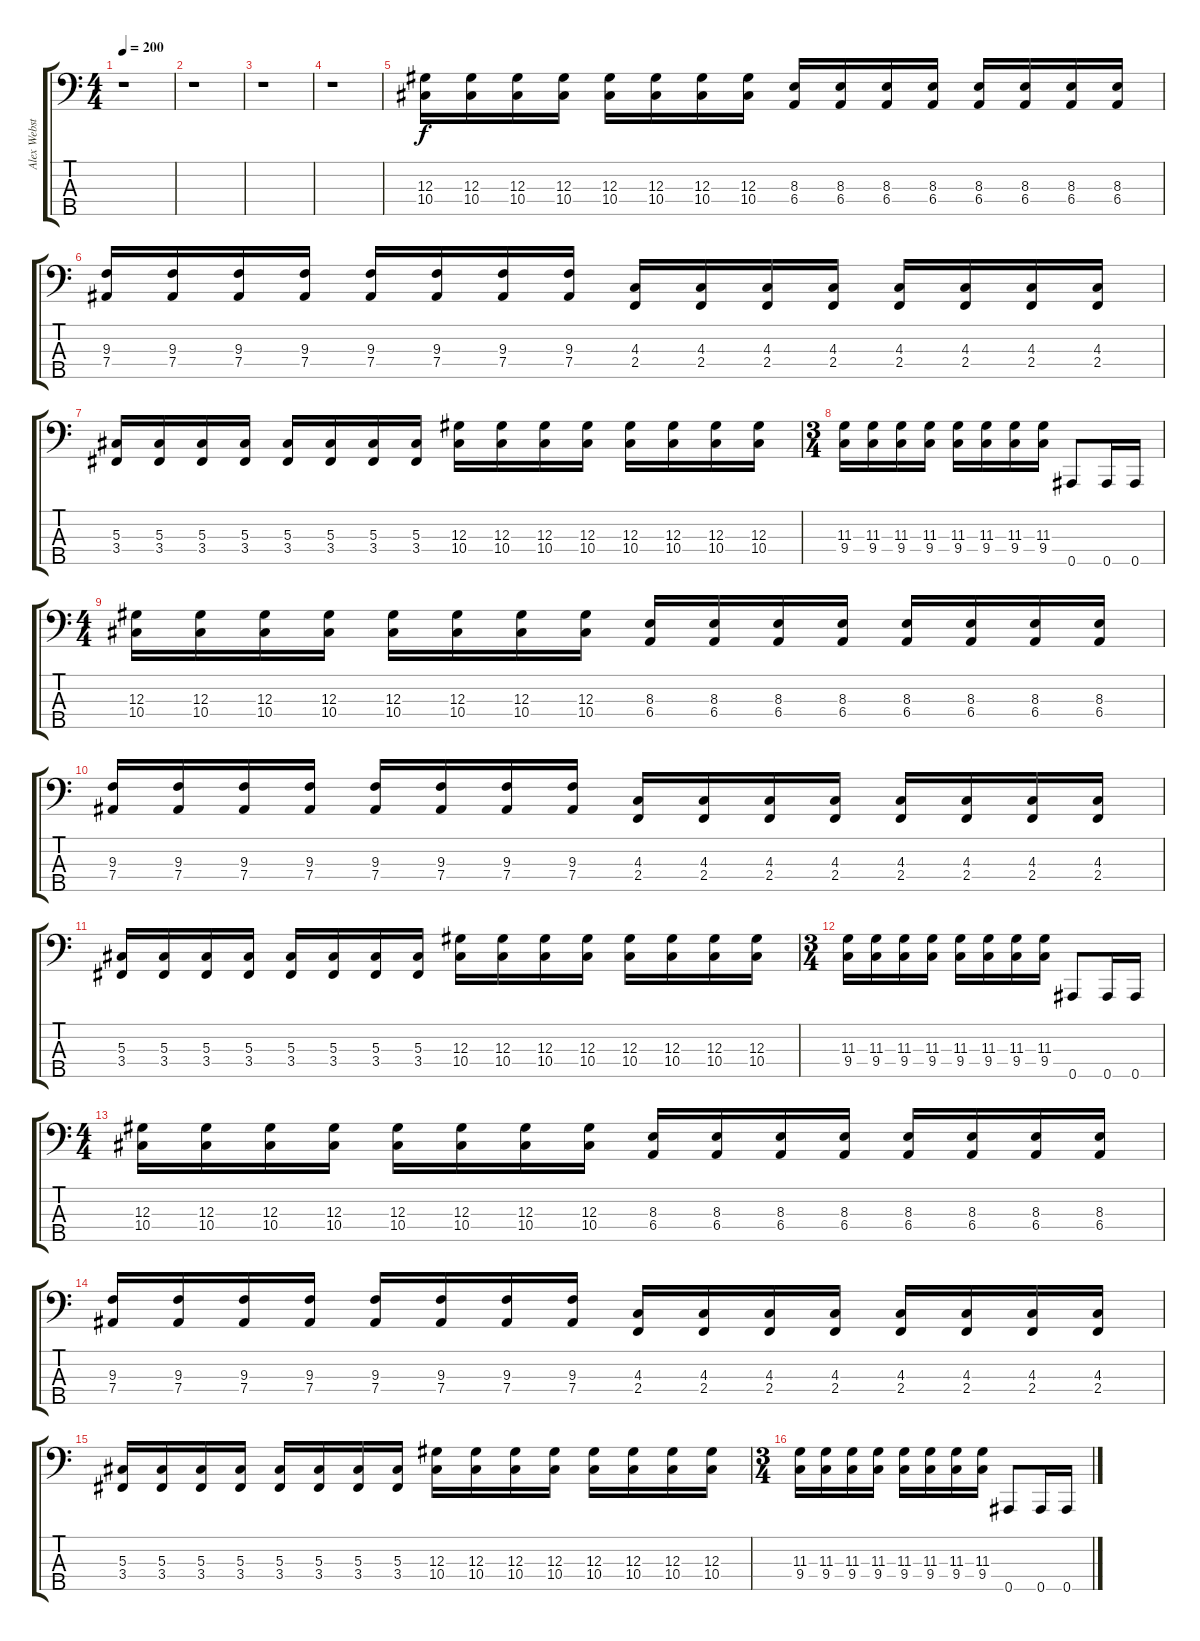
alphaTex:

\track ("Alex Webster" "Alex Webst") {instrument electricbassfinger}
\staff {score tabs}
\tuning (Gb2 Db2 Ab1 Eb1 Bb0) {hide}
\ts (4 4)
\tempo 200
\clef f4
\ks c
r.1{dy f} |
r.1 |
r.1 |
r.1 |
(12.3 10.4).16 (12.3 10.4).16 (12.3 10.4).16 (12.3 10.4).16 (12.3 10.4).16 (12.3 10.4).16 (12.3 10.4).16 (12.3 10.4).16 (8.3 6.4).16 (8.3 6.4).16 (8.3 6.4).16 (8.3 6.4).16 (8.3 6.4).16 (8.3 6.4).16 (8.3 6.4).16 (8.3 6.4).16 |
(9.3 7.4).16 (9.3 7.4).16 (9.3 7.4).16 (9.3 7.4).16 (9.3 7.4).16 (9.3 7.4).16 (9.3 7.4).16 (9.3 7.4).16 (4.3 2.4).16 (4.3 2.4).16 (4.3 2.4).16 (4.3 2.4).16 (4.3 2.4).16 (4.3 2.4).16 (4.3 2.4).16 (4.3 2.4).16 |
(5.3 3.4).16 (5.3 3.4).16 (5.3 3.4).16 (5.3 3.4).16 (5.3 3.4).16 (5.3 3.4).16 (5.3 3.4).16 (5.3 3.4).16 (12.3 10.4).16 (12.3 10.4).16 (12.3 10.4).16 (12.3 10.4).16 (12.3 10.4).16 (12.3 10.4).16 (12.3 10.4).16 (12.3 10.4).16 |
\ts (3 4)
(11.3 9.4).16 (11.3 9.4).16 (11.3 9.4).16 (11.3 9.4).16 (11.3 9.4).16 (11.3 9.4).16 (11.3 9.4).16 (11.3 9.4).16 0.5.8 0.5.16 0.5.16 |
\ts (4 4)
(12.3 10.4).16 (12.3 10.4).16 (12.3 10.4).16 (12.3 10.4).16 (12.3 10.4).16 (12.3 10.4).16 (12.3 10.4).16 (12.3 10.4).16 (8.3 6.4).16 (8.3 6.4).16 (8.3 6.4).16 (8.3 6.4).16 (8.3 6.4).16 (8.3 6.4).16 (8.3 6.4).16 (8.3 6.4).16 |
(9.3 7.4).16 (9.3 7.4).16 (9.3 7.4).16 (9.3 7.4).16 (9.3 7.4).16 (9.3 7.4).16 (9.3 7.4).16 (9.3 7.4).16 (4.3 2.4).16 (4.3 2.4).16 (4.3 2.4).16 (4.3 2.4).16 (4.3 2.4).16 (4.3 2.4).16 (4.3 2.4).16 (4.3 2.4).16 |
(5.3 3.4).16 (5.3 3.4).16 (5.3 3.4).16 (5.3 3.4).16 (5.3 3.4).16 (5.3 3.4).16 (5.3 3.4).16 (5.3 3.4).16 (12.3 10.4).16 (12.3 10.4).16 (12.3 10.4).16 (12.3 10.4).16 (12.3 10.4).16 (12.3 10.4).16 (12.3 10.4).16 (12.3 10.4).16 |
\ts (3 4)
(11.3 9.4).16 (11.3 9.4).16 (11.3 9.4).16 (11.3 9.4).16 (11.3 9.4).16 (11.3 9.4).16 (11.3 9.4).16 (11.3 9.4).16 0.5.8 0.5.16 0.5.16 |
\ts (4 4)
(12.3 10.4).16 (12.3 10.4).16 (12.3 10.4).16 (12.3 10.4).16 (12.3 10.4).16 (12.3 10.4).16 (12.3 10.4).16 (12.3 10.4).16 (8.3 6.4).16 (8.3 6.4).16 (8.3 6.4).16 (8.3 6.4).16 (8.3 6.4).16 (8.3 6.4).16 (8.3 6.4).16 (8.3 6.4).16 |
(9.3 7.4).16 (9.3 7.4).16 (9.3 7.4).16 (9.3 7.4).16 (9.3 7.4).16 (9.3 7.4).16 (9.3 7.4).16 (9.3 7.4).16 (4.3 2.4).16 (4.3 2.4).16 (4.3 2.4).16 (4.3 2.4).16 (4.3 2.4).16 (4.3 2.4).16 (4.3 2.4).16 (4.3 2.4).16 |
(5.3 3.4).16 (5.3 3.4).16 (5.3 3.4).16 (5.3 3.4).16 (5.3 3.4).16 (5.3 3.4).16 (5.3 3.4).16 (5.3 3.4).16 (12.3 10.4).16 (12.3 10.4).16 (12.3 10.4).16 (12.3 10.4).16 (12.3 10.4).16 (12.3 10.4).16 (12.3 10.4).16 (12.3 10.4).16 |
\ts (3 4)
(11.3 9.4).16 (11.3 9.4).16 (11.3 9.4).16 (11.3 9.4).16 (11.3 9.4).16 (11.3 9.4).16 (11.3 9.4).16 (11.3 9.4).16 0.5.8 0.5.16 0.5.16
